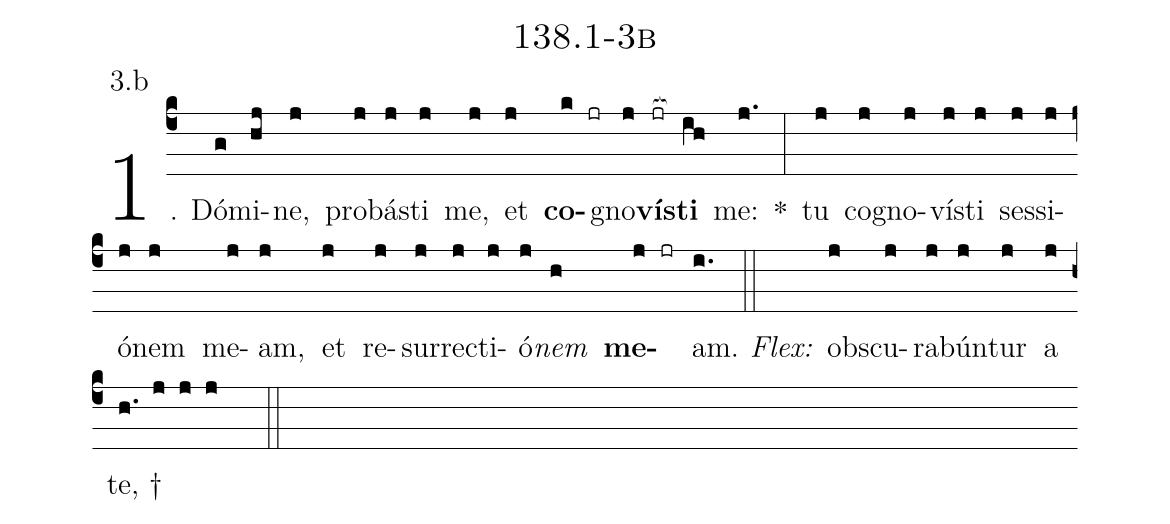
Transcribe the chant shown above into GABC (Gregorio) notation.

name: 138.1-3b;
annotation: 3.b;
%%
(c4)1. Dó(g)mi(hj)ne,(j) pro(j)bás(j)ti(j) me,(j) et(j) <b>co</b>(k jr)gno(j)<b>vís</b>(jr[ocb:1{])<b>ti</b>(ih[ocb:0}]) me:(j.) *(:) tu(j) co(j)gno(j)vís(j)ti(j) ses(j)si(j)ó(j)nem(j) me(j)am,(j) et(j) re(j)sur(j)rec(j)ti(j)ó(j)<i>nem</i>(h) <b>me</b>(j jr)am.(i.) (::)
<i>Flex:</i>()  obs(j)cu(j)ra(j)bún(j)tur(j) a(j) te, †(h. j j j  ::)
